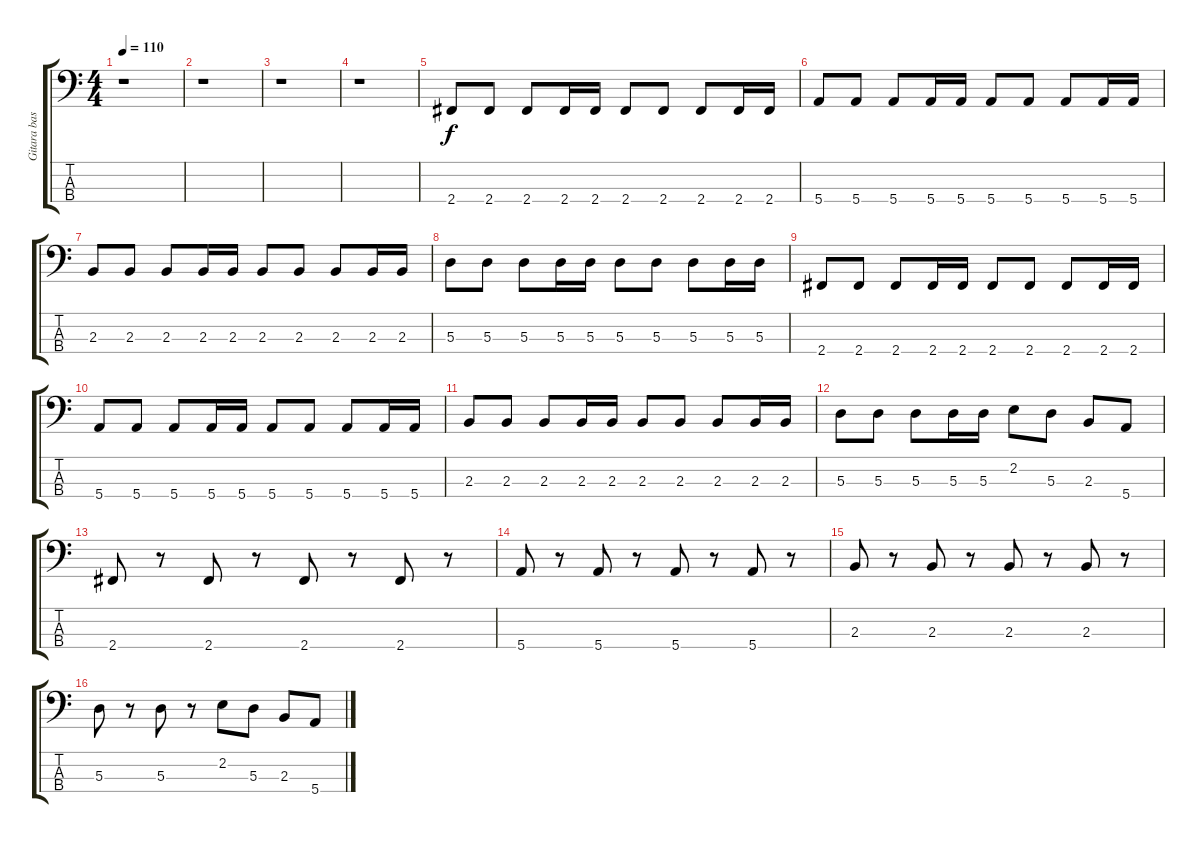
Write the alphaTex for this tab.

\track ("Gitara basowa" "Gitara bas") {instrument electricbassfinger}
\staff {score tabs}
\tuning (G2 D2 A1 E1) {hide}
\ts (4 4)
\tempo 110
\clef f4
\ks c
r.1{dy f instrument electricbassfinger} |
r.1 |
r.1 |
r.1 |
2.4.8 2.4.8 2.4.8 2.4.16 2.4.16 2.4.8 2.4.8 2.4.8 2.4.16 2.4.16 |
5.4.8 5.4.8 5.4.8 5.4.16 5.4.16 5.4.8 5.4.8 5.4.8 5.4.16 5.4.16 |
2.3.8 2.3.8 2.3.8 2.3.16 2.3.16 2.3.8 2.3.8 2.3.8 2.3.16 2.3.16 |
5.3.8 5.3.8 5.3.8 5.3.16 5.3.16 5.3.8 5.3.8 5.3.8 5.3.16 5.3.16 |
2.4.8 2.4.8 2.4.8 2.4.16 2.4.16 2.4.8 2.4.8 2.4.8 2.4.16 2.4.16 |
5.4.8 5.4.8 5.4.8 5.4.16 5.4.16 5.4.8 5.4.8 5.4.8 5.4.16 5.4.16 |
2.3.8 2.3.8 2.3.8 2.3.16 2.3.16 2.3.8 2.3.8 2.3.8 2.3.16 2.3.16 |
5.3.8 5.3.8 5.3.8 5.3.16 5.3.16 2.2.8 5.3.8 2.3.8 5.4.8 |
2.4.8 r.8 2.4.8 r.8 2.4.8 r.8 2.4.8 r.8 |
5.4.8 r.8 5.4.8 r.8 5.4.8 r.8 5.4.8 r.8 |
2.3.8 r.8 2.3.8 r.8 2.3.8 r.8 2.3.8 r.8 |
5.3.8 r.8 5.3.8 r.8 2.2.8 5.3.8 2.3.8 5.4.8
